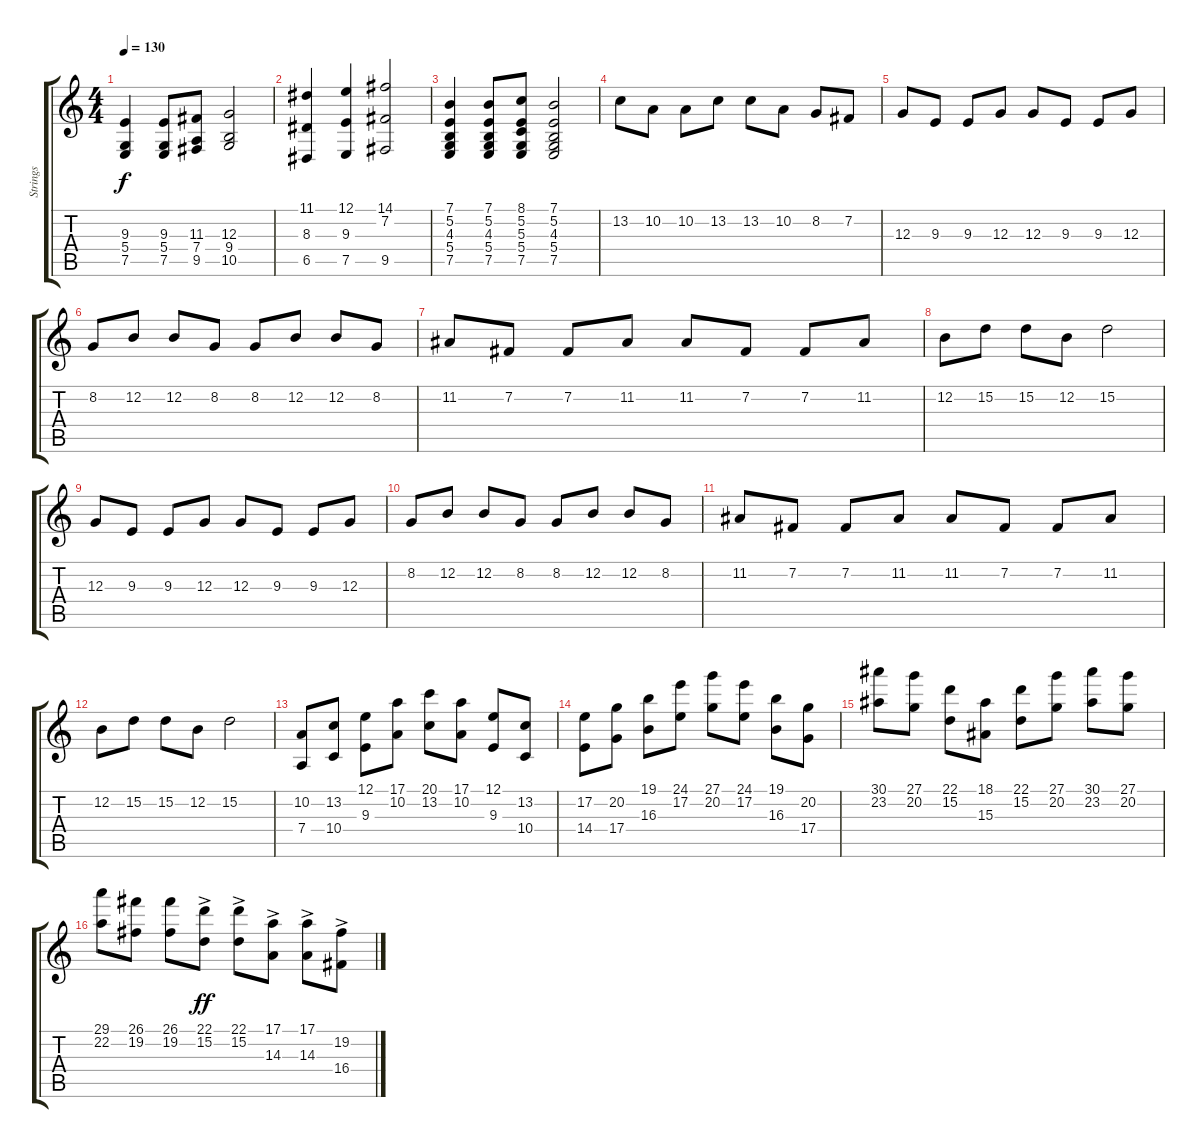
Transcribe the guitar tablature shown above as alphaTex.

\track ("Strings" "Strings") {instrument stringensemble1}
\staff {score tabs}
\tuning (E4 B3 G3 D3 A2 E2) {hide}
\ts (4 4)
\tempo 130
\clef g2
\ks c
(9.3 5.4 7.5).4{dy f} (9.3 5.4 7.5).8 (11.3 7.4 9.5).8 (12.3 9.4 10.5).2 |
(11.1 8.3 6.5).4 (12.1 9.3 7.5).4 (14.1 7.2 9.5).2 |
(7.1 5.2 4.3 5.4 7.5).4 (7.1 5.2 4.3 5.4 7.5).8 (8.1 5.2 5.3 5.4 7.5).8 (7.1 5.2 4.3 5.4 7.5).2 |
13.2.8 10.2.8 10.2.8 13.2.8 13.2.8 10.2.8 8.2.8 7.2.8 |
12.3.8 9.3.8 9.3.8 12.3.8 12.3.8 9.3.8 9.3.8 12.3.8 |
8.2.8 12.2.8 12.2.8 8.2.8 8.2.8 12.2.8 12.2.8 8.2.8 |
11.2.8 7.2.8 7.2.8 11.2.8 11.2.8 7.2.8 7.2.8 11.2.8 |
12.2.8 15.2.8 15.2.8 12.2.8 15.2.2 |
12.3.8 9.3.8 9.3.8 12.3.8 12.3.8 9.3.8 9.3.8 12.3.8 |
8.2.8 12.2.8 12.2.8 8.2.8 8.2.8 12.2.8 12.2.8 8.2.8 |
11.2.8 7.2.8 7.2.8 11.2.8 11.2.8 7.2.8 7.2.8 11.2.8 |
12.2.8 15.2.8 15.2.8 12.2.8 15.2.2 |
(10.2 7.4).8 (13.2 10.4).8 (12.1 9.3).8 (17.1 10.2).8 (20.1 13.2).8 (17.1 10.2).8 (12.1 9.3).8 (13.2 10.4).8 |
(17.2 14.4).8 (20.2 17.4).8 (19.1 16.3).8 (24.1 17.2).8 (27.1 20.2).8 (24.1 17.2).8 (19.1 16.3).8 (20.2 17.4).8 |
(30.1 23.2).8 (27.1 20.2).8 (22.1 15.2).8 (18.1 15.3).8 (22.1 15.2).8 (27.1 20.2).8 (30.1 23.2).8 (27.1 20.2).8 |
(29.1 22.2).8 (26.1 19.2).8 (26.1 19.2).8 (22.1{ac} 15.2{ac}).8{dy ff} (22.1{ac} 15.2{ac}).8 (17.1{ac} 14.3{ac}).8 (17.1{ac} 14.3{ac}).8 (19.2{ac} 16.4{ac}).8
